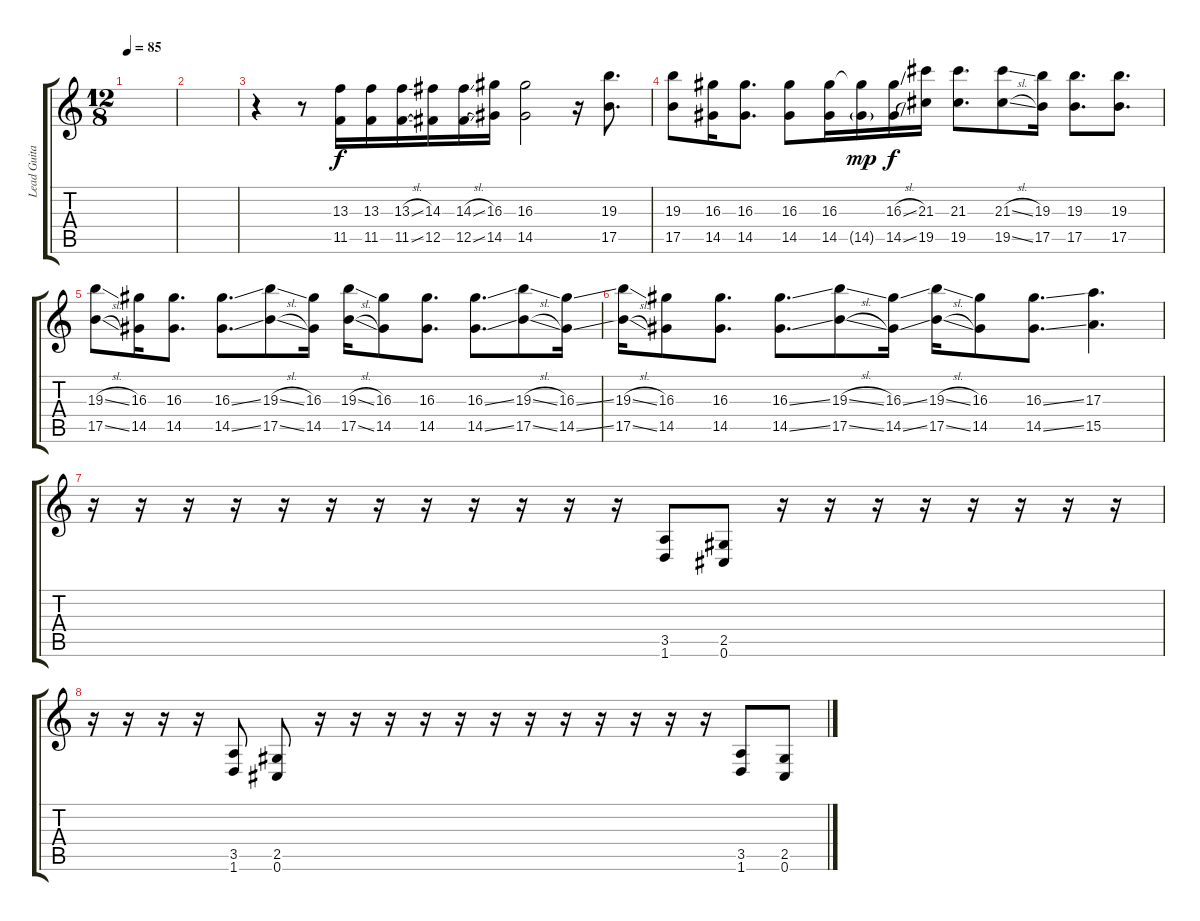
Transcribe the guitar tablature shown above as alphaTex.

\track ("Lead Guitar" "Lead Guita") {instrument electricguitarjazz}
\staff {score tabs}
\tuning (Db4 Ab3 E3 B2 Gb2 Db2) {hide}
\ts (12 8)
\tempo 85
\clef g2
\ks c
|
|
r.4 r.8 (13.3 11.5).16 (13.3 11.5).16 (13.3{sl} 11.5{sl}).16 (14.3 12.5).16 (14.3{sl} 12.5{sl}).16 (16.3 14.5).16 (16.3 14.5).2 r.16 (19.3 17.5).8{d} |
(19.3 17.5).8 (16.3 14.5).16 (16.3 14.5).8{d} (16.3 14.5).8 (16.3 14.5).16 (16.3{t} 14.5{g}).16{dy mp} (16.3{sl} 14.5{sl}).16{dy f} (21.3 19.5).16 (21.3 19.5).8{d} (21.3{sl} 19.5{sl}).8 (19.3 17.5).16 (19.3 17.5).8{d} (19.3 17.5).8{d} |
(19.3{sl} 17.5{sl}).8 (16.3 14.5).16 (16.3 14.5).8{d} (16.3{ss} 14.5{ss}).8{d} (19.3{sl} 17.5{sl}).8 (16.3 14.5).16 (19.3{sl} 17.5{sl}).16 (16.3 14.5).8 (16.3 14.5).8{d} (16.3{ss} 14.5{ss}).8{d} (19.3{sl} 17.5{sl}).8 (16.3{ss} 14.5{ss}).16 |
(19.3{sl} 17.5{sl}).16 (16.3 14.5).8 (16.3 14.5).8{d} (16.3{ss} 14.5{ss}).8{d} (19.3{sl} 17.5{sl}).8 (16.3{ss} 14.5{ss}).16 (19.3{sl} 17.5{sl}).16 (16.3 14.5).8 (16.3{ss} 14.5{ss}).8{d} (17.3 15.5).4{d} |
r.16{instrument distortionguitar} r.16 r.16 r.16 r.16 r.16 r.16 r.16 r.16 r.16 r.16 r.16 (3.5 1.6).8 (2.5 0.6).8 r.16 r.16 r.16 r.16 r.16 r.16 r.16 r.16 |
r.16 r.16 r.16 r.16 (3.5 1.6).8 (2.5 0.6).8 r.16 r.16 r.16 r.16 r.16 r.16 r.16 r.16 r.16 r.16 r.16 r.16 (3.5 1.6).8 (2.5 0.6).8
